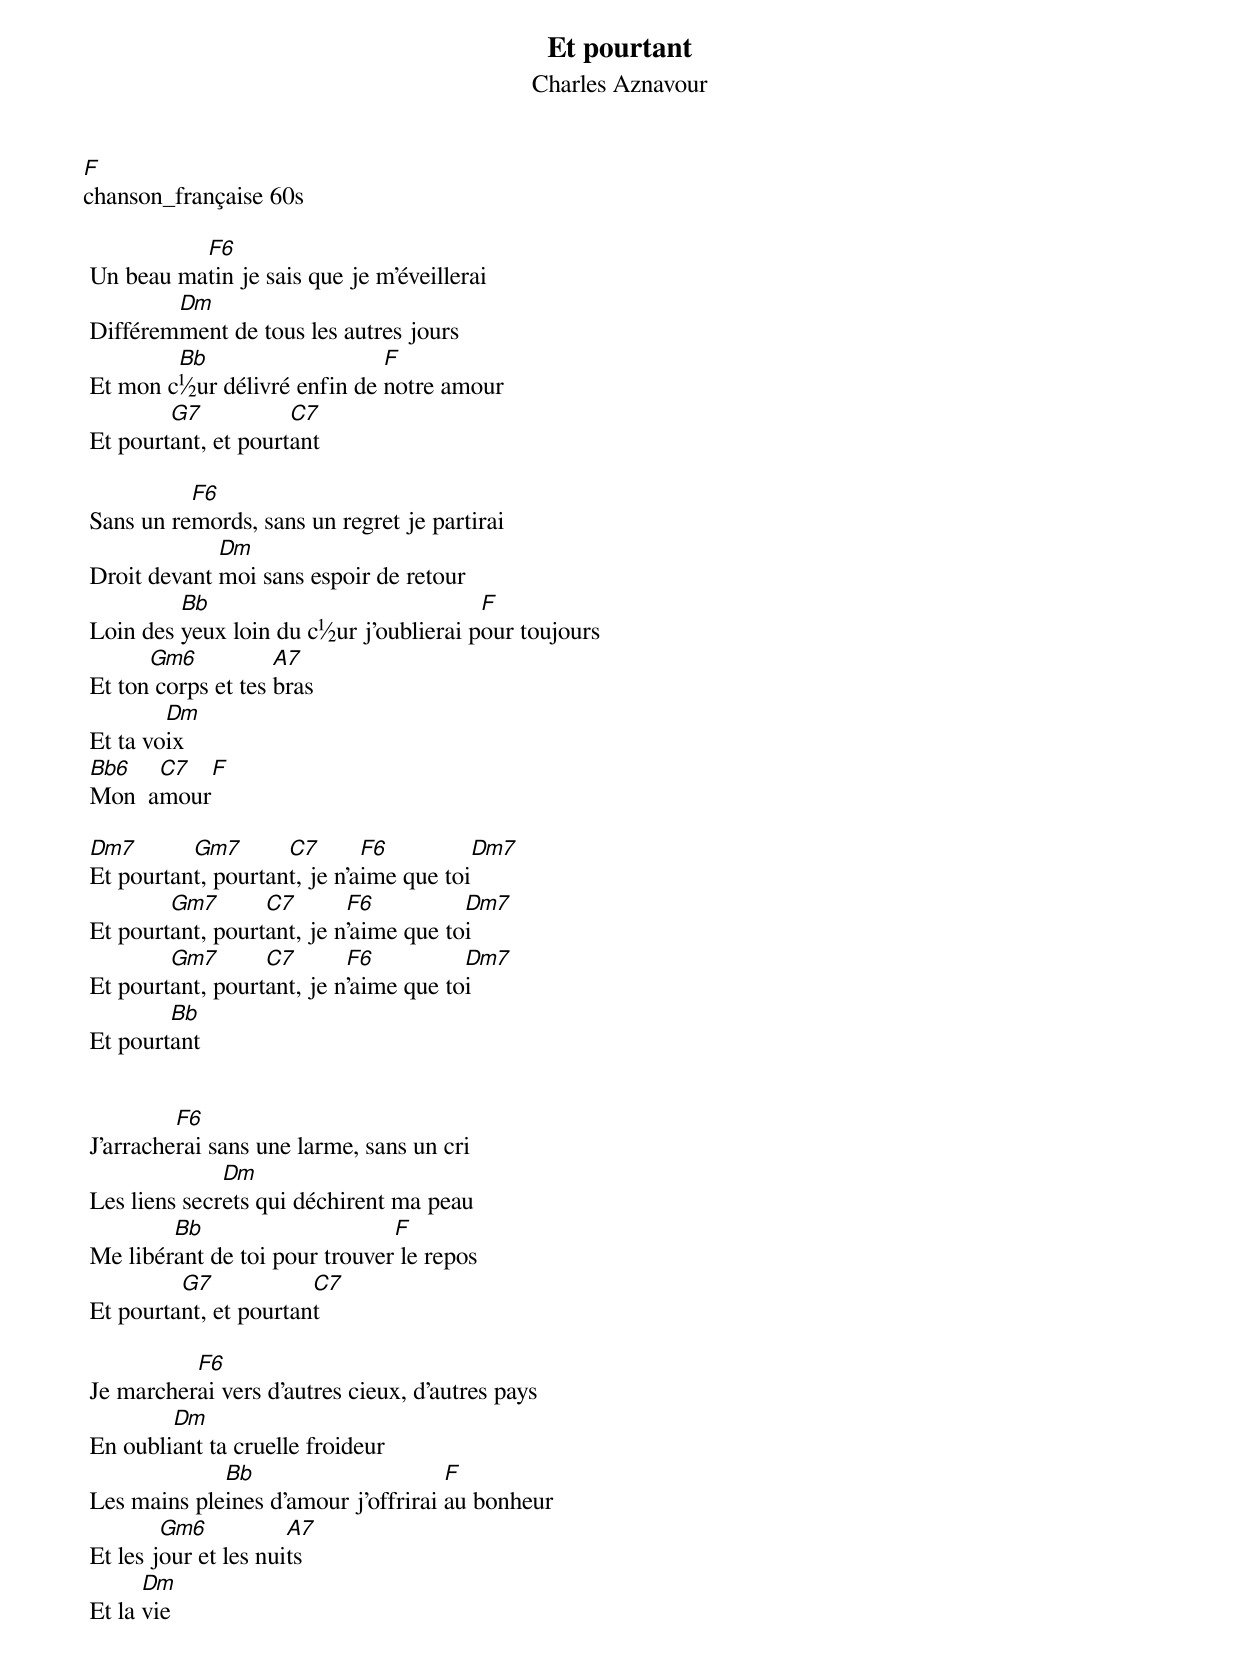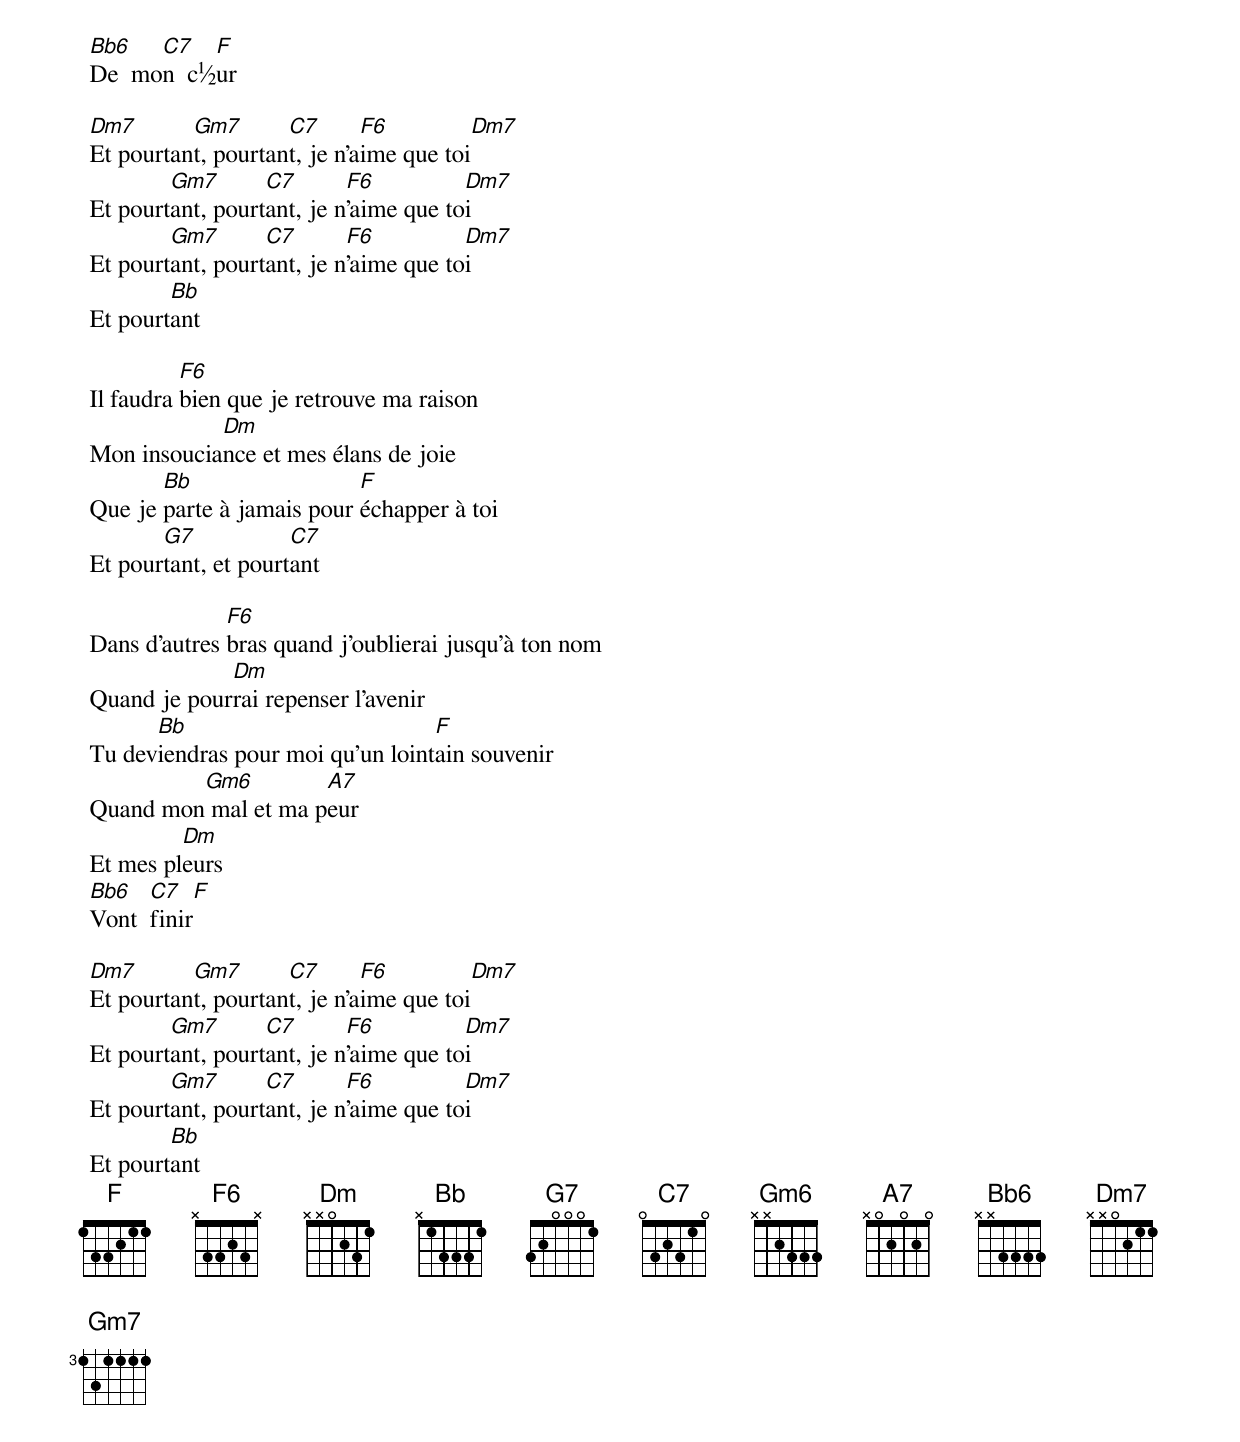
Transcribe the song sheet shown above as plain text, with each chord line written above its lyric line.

Et pourtant
Charles Aznavour
F
chanson_française 60s

           F6
 Un beau matin je sais que je m'éveillerai
         Dm
 Différemment de tous les autres jours
         Bb                   F
 Et mon c½ur délivré enfin de notre amour
         G7           C7
 Et pourtant, et pourtant

           F6
 Sans un remords, sans un regret je partirai
              Dm
 Droit devant moi sans espoir de retour
          Bb                             F
 Loin des yeux loin du c½ur j'oublierai pour toujours
       Gm6           A7
 Et ton corps et tes bras
         Dm
 Et ta voix
 Bb6   C7   F
 Mon  amour

 Dm7       Gm7       C7       F6         Dm7
 Et pourtant, pourtant, je n'aime que toi
         Gm7       C7       F6          Dm7
 Et pourtant, pourtant, je n'aime que toi
         Gm7       C7       F6          Dm7
 Et pourtant, pourtant, je n'aime que toi
         Bb
 Et pourtant


          F6
 J'arracherai sans une larme, sans un cri
               Dm
 Les liens secrets qui déchirent ma peau
         Bb                     F
 Me libérant de toi pour trouver le repos
          G7            C7
 Et pourtant, et pourtant

           F6
 Je marcherai vers d'autres cieux, d'autres pays
         Dm
 En oubliant ta cruelle froideur
              Bb                      F
 Les mains pleines d'amour j'offrirai au bonheur
         Gm6           A7
 Et les jour et les nuits
       Dm
 Et la vie
 Bb6   C7   F
 De  mon  c½ur

 Dm7       Gm7       C7       F6         Dm7
 Et pourtant, pourtant, je n'aime que toi
         Gm7       C7       F6          Dm7
 Et pourtant, pourtant, je n'aime que toi
         Gm7       C7       F6          Dm7
 Et pourtant, pourtant, je n'aime que toi
         Bb
 Et pourtant

           F6
 Il faudra bien que je retrouve ma raison
             Dm
 Mon insouciance et mes élans de joie
        Bb                  F
 Que je parte à jamais pour échapper à toi
        G7            C7
 Et pourtant, et pourtant

               F6
 Dans d'autres bras quand j'oublierai jusqu'à ton nom
              Dm
 Quand je pourrai repenser l'avenir
       Bb                          F
 Tu deviendras pour moi qu'un lointain souvenir
          Gm6         A7
 Quand mon mal et ma peur
          Dm
 Et mes pleurs
 Bb6   C7   F
 Vont  finir

 Dm7       Gm7       C7       F6         Dm7
 Et pourtant, pourtant, je n'aime que toi
         Gm7       C7       F6          Dm7
 Et pourtant, pourtant, je n'aime que toi
         Gm7       C7       F6          Dm7
 Et pourtant, pourtant, je n'aime que toi
         Bb
 Et pourtant
